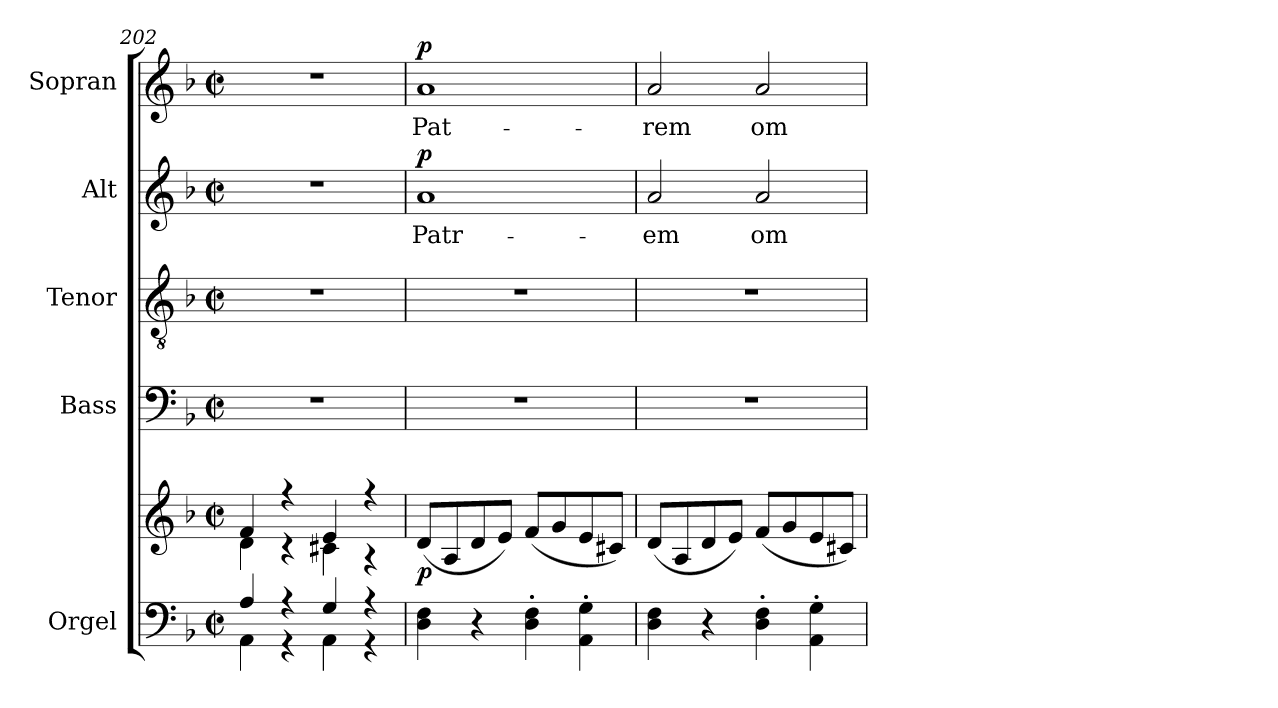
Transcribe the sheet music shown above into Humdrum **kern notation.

**kern	**kern	**dynam	**kern	**kern	**kern	**text	**dynam	**kern	**text	**dynam
*part5	*part5	*part5	*part4	*part3	*part2	*part2	*part2	*part1	*part1	*part1
*staff6	*staff5	*staff5/6	*staff4	*staff3	*staff2	*staff2	*staff2	*staff1	*staff1	*staff1
*I"Orgel	*	*	*I"Bass	*I"Tenor	*I"Alt	*	*	*I"Sopran	*	*
*I'Org.	*	*	*I'B.	*I'T.	*I'A.	*	*	*I'S.	*	*
*clefF4	*clefG2	*	*clefF4	*clefGv2	*clefG2	*	*	*clefG2	*	*
*k[b-]	*k[b-]	*	*k[b-]	*k[b-]	*k[b-]	*	*	*k[b-]	*	*
*F:	*F:	*	*F:	*F:	*F:	*	*	*F:	*	*
*M2/2	*M2/2	*	*M2/2	*M2/2	*M2/2	*	*	*M2/2	*	*
*met(c|)	*met(c|)	*	*met(c|)	*met(c|)	*met(c|)	*	*	*met(c|)	*	*
=202	=202	=202	=202	=202	=202	=202	=202	=202	=202	=202
*^	*^	*	*	*	*	*	*	*	*	*
4A/	4AA\	4f/	4d\	.	1r	1r	1r	.	.	1r	.	.
4r	4r	4r	4r	.	.	.	.	.	.	.	.	.
4G/	4AA\	4e/	4c#X\	.	.	.	.	.	.	.	.	.
4r	4r	4r	4r	.	.	.	.	.	.	.	.	.
=203	=203	=203	=203	=203	=203	=203	=203	=203	=203	=203	=203	=203
!	!	!	!	!LO:DY:b	!	!	!	!LO:LY:b	!LO:DY:a	!	!LO:LY:b	!LO:DY:a
*v	*v	*	*	*	*	*	*	*	*	*	*	*
*	*v	*v	*	*	*	*	*	*	*	*	*
4D\ 4F\	(<8d/L	p	1r	1r	1a	Patr-	p	1a	Pat-	p
.	8A/	.	.	.	.	.	.	.	.	.
4r	8d/	.	.	.	.	.	.	.	.	.
.	8e/J)	.	.	.	.	.	.	.	.	.
4D\'> 4F\'>	(<8f/L	.	.	.	.	.	.	.	.	.
.	8g/	.	.	.	.	.	.	.	.	.
4AA\'> 4G\'>	8e/	.	.	.	.	.	.	.	.	.
.	8c#X/J)	.	.	.	.	.	.	.	.	.
=204	=204	=204	=204	=204	=204	=204	=204	=204	=204	=204
!	!	!	!	!	!	!LO:LY:b	!	!	!LO:LY:b	!
4D\ 4F\	(<8d/L	.	1r	1r	2a/	-em	.	2a/	-rem	.
.	8A/	.	.	.	.	.	.	.	.	.
4r	8d/	.	.	.	.	.	.	.	.	.
.	8e/J)	.	.	.	.	.	.	.	.	.
!	!	!	!	!	!	!LO:LY:b	!	!	!LO:LY:b	!
4D\'> 4F\'>	(<8f/L	.	.	.	2a/	om-	.	2a/	om-	.
.	8g/	.	.	.	.	.	.	.	.	.
4AA\'> 4G\'>	8e/	.	.	.	.	.	.	.	.	.
.	8c#X/J)	.	.	.	.	.	.	.	.	.
=	=	=	=	=	=	=	=	=	=	=
*-	*-	*-	*-	*-	*-	*-	*-	*-	*-	*-
